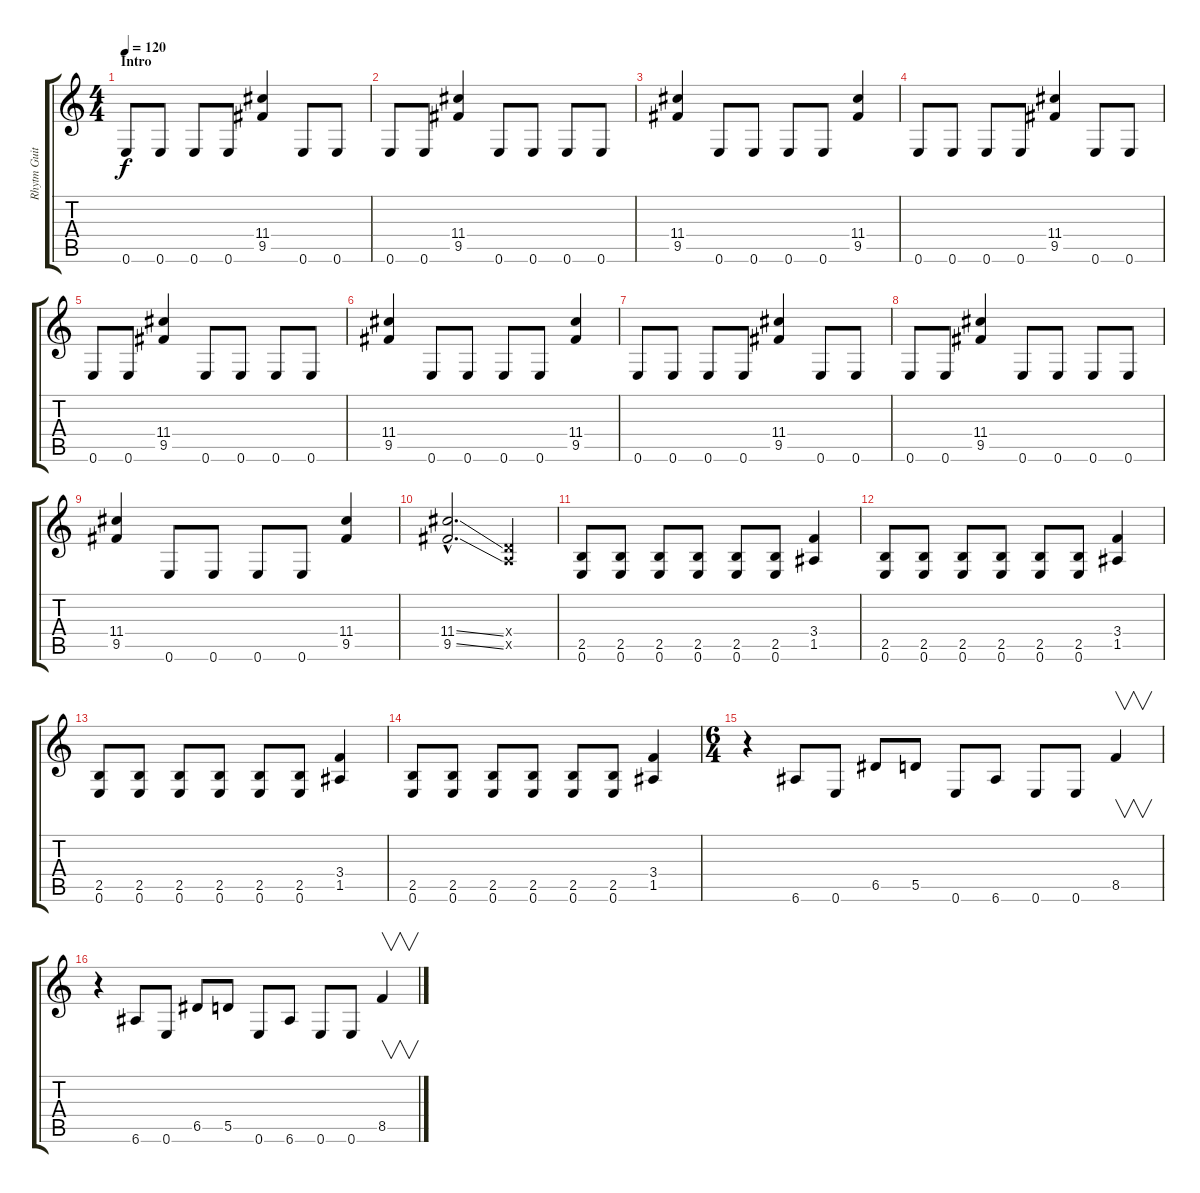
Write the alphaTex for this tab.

\track ("Rhytm Guitar" "Rhytm Guit") {instrument distortionguitar}
\staff {score tabs}
\tuning (E4 B3 G3 D3 A2 E2) {hide}
\ts (4 4)
\section ("" "Intro")
\tempo 120
\clef g2
\ks c
0.6.8{dy f instrument distortionguitar} 0.6.8 0.6.8 0.6.8 (11.4 9.5).4 0.6.8 0.6.8 |
0.6.8 0.6.8 (11.4 9.5).4 0.6.8 0.6.8 0.6.8 0.6.8 |
(11.4 9.5).4 0.6.8 0.6.8 0.6.8 0.6.8 (11.4 9.5).4 |
0.6.8 0.6.8 0.6.8 0.6.8 (11.4 9.5).4 0.6.8 0.6.8 |
0.6.8 0.6.8 (11.4 9.5).4 0.6.8 0.6.8 0.6.8 0.6.8 |
(11.4 9.5).4 0.6.8 0.6.8 0.6.8 0.6.8 (11.4 9.5).4 |
0.6.8 0.6.8 0.6.8 0.6.8 (11.4 9.5).4 0.6.8 0.6.8 |
0.6.8 0.6.8 (11.4 9.5).4 0.6.8 0.6.8 0.6.8 0.6.8 |
(11.4 9.5).4 0.6.8 0.6.8 0.6.8 0.6.8 (11.4 9.5).4 |
(11.4{ss hac} 9.5{ss hac}).2{d} (0.4{x} 0.5{x}).4 |
(2.5 0.6).8 (2.5 0.6).8 (2.5 0.6).8 (2.5 0.6).8 (2.5 0.6).8 (2.5 0.6).8 (3.4 1.5).4 |
(2.5 0.6).8 (2.5 0.6).8 (2.5 0.6).8 (2.5 0.6).8 (2.5 0.6).8 (2.5 0.6).8 (3.4 1.5).4 |
(2.5 0.6).8 (2.5 0.6).8 (2.5 0.6).8 (2.5 0.6).8 (2.5 0.6).8 (2.5 0.6).8 (3.4 1.5).4 |
(2.5 0.6).8 (2.5 0.6).8 (2.5 0.6).8 (2.5 0.6).8 (2.5 0.6).8 (2.5 0.6).8 (3.4 1.5).4 |
\ts (6 4)
r.4 6.6.8 0.6.8 6.5.8 5.5.8 0.6.8 6.6.8 0.6.8 0.6.8 8.5.4{v} |
r.4 6.6.8 0.6.8 6.5.8 5.5.8 0.6.8 6.6.8 0.6.8 0.6.8 8.5.4{v}
